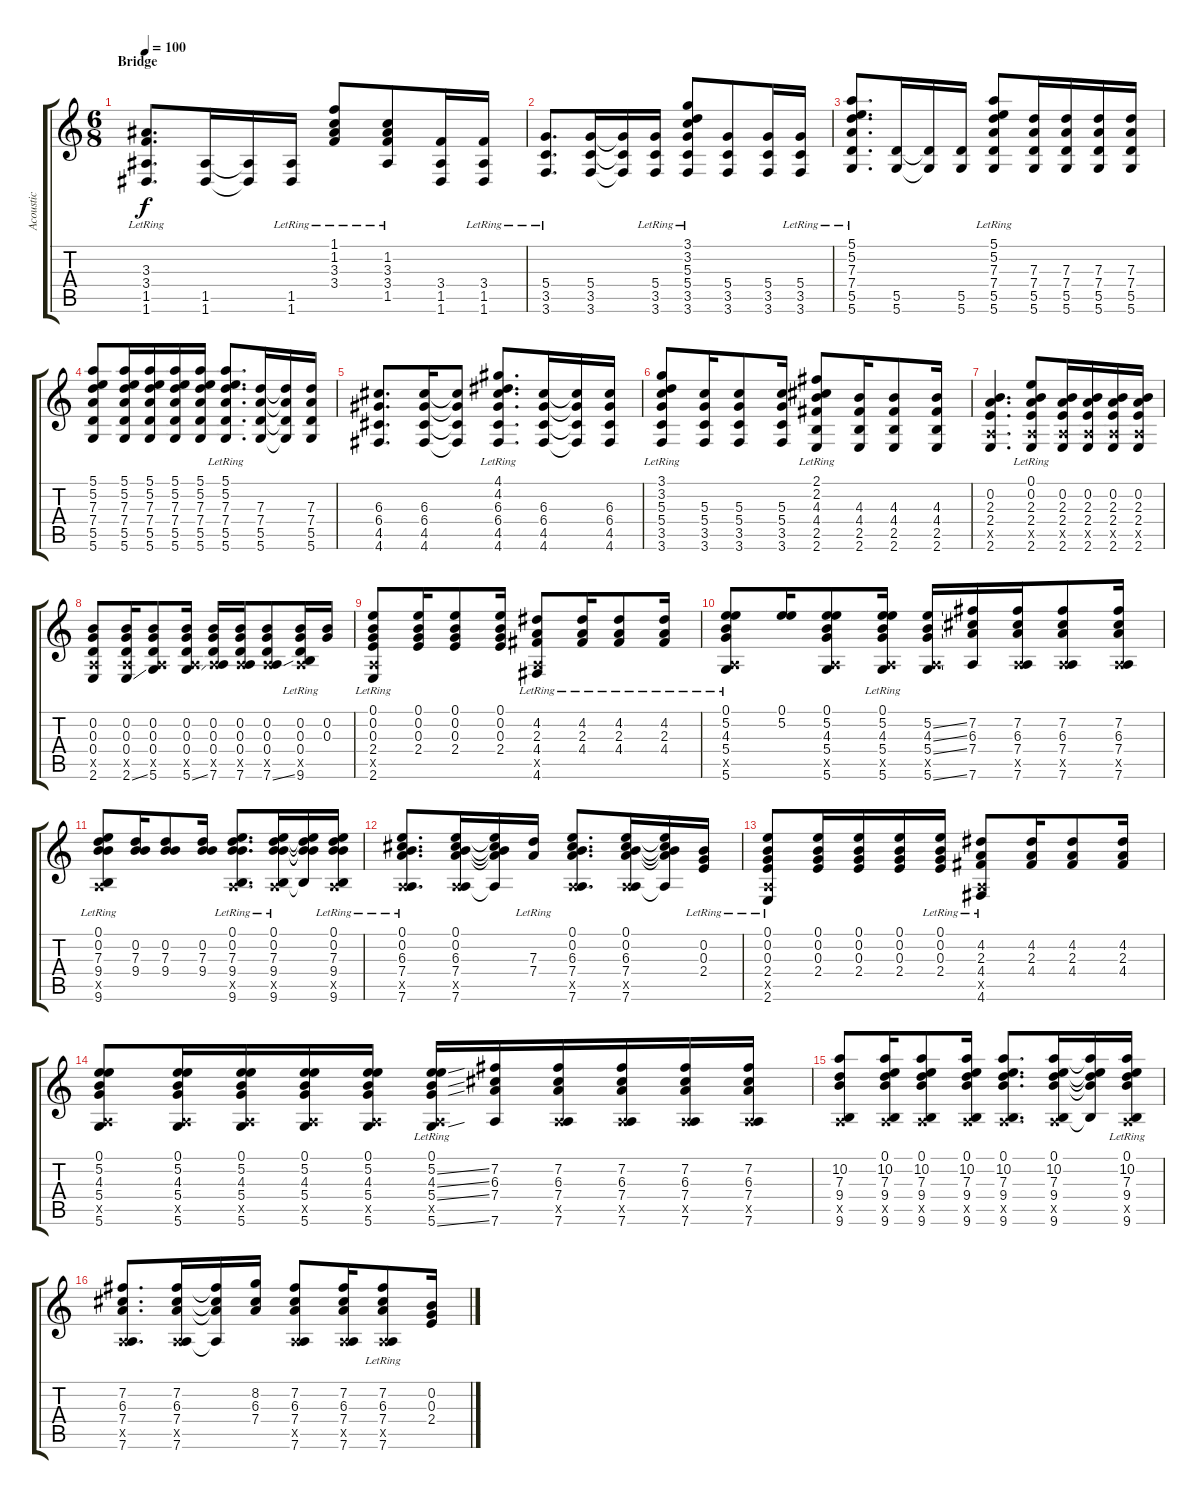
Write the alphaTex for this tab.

\track ("Acoustic" "Acoustic") {instrument acousticguitarsteel}
\staff {score tabs}
\tuning (E4 B3 G3 D3 A2 D2) {hide}
\ts (6 8)
\section ("" "Bridge")
\tempo 100
\clef g2
\ks c
(3.3{lr} 3.4{lr} 1.5{lr} 1.6{lr}).8{d dy f} (1.5 1.6).16 (1.5{t} 1.6{t}).16 (1.5{lr} 1.6{lr}).16 (1.1{lr} 1.2 3.3 3.4).8 (1.2{lr} 3.3{lr} 3.4 1.5).8 (3.4 1.5 1.6).16 (3.4{lr} 1.5{lr} 1.6{lr}).16 |
(5.4{lr} 3.5{lr} 3.6{lr}).8{d} (5.4 3.5 3.6).16 (5.4{t} 3.5{t} 3.6{t}).16 (5.4 3.5{lr} 3.6{lr}).16 (3.1{lr} 3.2{lr} 5.3{lr} 5.4 3.5 3.6).8 (5.4 3.5 3.6).8 (5.4 3.5 3.6).16 (5.4{lr} 3.5{lr} 3.6{lr}).16 |
(5.1{lr} 5.2{lr} 7.3{lr} 7.4{lr} 5.5{lr} 5.6{lr}).8{d} (5.5 5.6).16 (5.5{t} 5.6{t}).16 (5.5 5.6).16 (5.1{lr} 5.2{lr} 7.3{lr} 7.4{lr} 5.5{lr} 5.6{lr}).8 (7.3 7.4 5.5 5.6).16 (7.3 7.4 5.5 5.6).16 (7.3 7.4 5.5 5.6).16 (7.3 7.4 5.5 5.6).16 |
(5.1 5.2 7.3 7.4 5.5 5.6).8 (5.1 5.2 7.3 7.4 5.5 5.6).16 (5.1 5.2 7.3 7.4 5.5 5.6).16 (5.1 5.2 7.3 7.4 5.5 5.6).16 (5.1 5.2 7.3 7.4 5.5 5.6).16 (5.1{lr} 5.2{lr} 7.3 7.4 5.5 5.6).8{d} (7.3 7.4 5.5 5.6).16 (7.3{t} 7.4{t} 5.5{t} 5.6{t}).16 (7.3 7.4 5.5 5.6).16 |
(6.3 6.4 4.5 4.6).8{d} (6.3 6.4 4.5 4.6).16 (6.3{t} 6.4{t} 4.5{t} 4.6{t}).8 (4.1{lr} 4.2{lr} 6.3 6.4 4.5 4.6).8{d} (6.3 6.4 4.5 4.6).16 (6.3{t} 6.4{t} 4.5{t} 4.6{t}).16 (6.3 6.4 4.5 4.6).16 |
(3.1{lr} 3.2{lr} 5.3 5.4 3.5 3.6).8 (5.3 5.4 3.5 3.6).16 (5.3 5.4 3.5 3.6).8 (5.3 5.4 3.5 3.6).16 (2.1{lr} 2.2{lr} 4.3 4.4 2.5 2.6).8 (4.3 4.4 2.5 2.6).16 (4.3 4.4 2.5 2.6).8 (4.3 4.4 2.5 2.6).16 |
(0.2 2.3 2.4 0.5{x} 2.6).4{d} (0.1{lr} 0.2 2.3 2.4 0.5{x} 2.6).8 (0.2 2.3 2.4 0.5{x} 2.6).16 (0.2 2.3 2.4 0.5{x} 2.6).16 (0.2 2.3 2.4 0.5{x} 2.6).16 (0.2 2.3 2.4 0.5{x} 2.6).16 |
(0.2 0.3 0.4 0.5{x} 2.6).8 (0.2 0.3 0.4 0.5{x} 2.6{ss}).16 (0.2 0.3 0.4 0.5{x} 5.6).8 (0.2 0.3 0.4 0.5{x} 5.6{ss}).16 (0.2 0.3 0.4 0.5{x} 7.6).16 (0.2 0.3 0.4 0.5{x} 7.6).16 (0.2 0.3 0.4 0.5{x} 7.6{ss}).8 (0.2 0.3 0.4{lr} 0.5{x} 9.6{lr}).16 (0.2 0.3).16 |
(0.1 0.2 0.3 2.4{lr} 0.5{x} 2.6{lr}).8 (0.1 0.2 0.3 2.4).16 (0.1 0.2 0.3 2.4).8 (0.1 0.2 0.3 2.4).16 (4.2{lr} 2.3{lr} 4.4{lr} 0.5{x} 4.6{lr}).8 (4.2{lr} 2.3{lr} 4.4{lr}).16 (4.2{lr} 2.3{lr} 4.4{lr}).8 (4.2{lr} 2.3{lr} 4.4{lr}).16 |
(0.1 5.2 4.3{lr} 5.4{lr} 0.5{x} 5.6{lr}).8 (0.1 5.2).16 (0.1 5.2 4.3 5.4 0.5{x} 5.6).8 (0.1{lr} 5.2 4.3 5.4 0.5{x} 5.6).16 (5.2{ss} 4.3{ss} 5.4{ss} 0.5{x} 5.6{ss}).16 (7.2 6.3 7.4 7.6).16 (7.2 6.3 7.4 0.5{x} 7.6).16 (7.2 6.3 7.4 0.5{x} 7.6).8 (7.2 6.3 7.4 0.5{x} 7.6).16 |
(0.1{lr} 0.2 7.3 9.4 0.5{x} 9.6{lr}).8 (0.2 7.3 9.4).16 (0.2 7.3 9.4).8 (0.2 7.3 9.4).16 (0.1{lr} 0.2{lr} 7.3{lr} 9.4{lr} 0.5{x} 9.6{lr}).8{d} (0.1 0.2 7.3 9.4 0.5{x} 9.6{lr}).16 (0.1{t} 0.2{t} 7.3{t} 9.4{t} 9.6{t}).16 (0.1 0.2 7.3 9.4 0.5{x} 9.6{lr}).16 |
(0.1 0.2 6.3 7.4 0.5{x} 7.6{lr}).8{d} (0.1 0.2 6.3 7.4 0.5{x} 7.6).16 (0.1{t} 0.2{t} 6.3{t} 7.4{t} 7.6{t}).16 (7.3{lr} 7.4{lr}).16 (0.1 0.2 6.3 7.4 0.5{x} 7.6).8{d} (0.1 0.2 6.3 7.4 0.5{x} 7.6).16 (0.1{t} 0.2{t} 6.3{t} 7.4{t} 7.6{t}).16 (0.2{lr} 0.3{lr} 2.4{lr}).16 |
(0.1 0.2 0.3 2.4 0.5{x} 2.6{lr}).8 (0.1 0.2 0.3 2.4).16 (0.1 0.2 0.3 2.4).16 (0.1 0.2 0.3 2.4).16 (0.1{lr} 0.2 0.3 2.4).16 (4.2 2.3 4.4 0.5{x} 4.6{lr}).8 (4.2 2.3 4.4).16 (4.2 2.3 4.4).8 (4.2 2.3 4.4).16 |
(0.1 5.2 4.3 5.4 0.5{x} 5.6).8 (0.1 5.2 4.3 5.4 0.5{x} 5.6).16 (0.1 5.2 4.3 5.4 0.5{x} 5.6).16 (0.1 5.2 4.3 5.4 0.5{x} 5.6).16 (0.1 5.2 4.3 5.4 0.5{x} 5.6).16 (0.1{lr} 5.2{ss} 4.3{ss} 5.4{ss} 0.5{x} 5.6{ss}).16 (7.2 6.3 7.4 7.6).16 (7.2 6.3 7.4 0.5{x} 7.6).16 (7.2 6.3 7.4 0.5{x} 7.6).16 (7.2 6.3 7.4 0.5{x} 7.6).16 (7.2 6.3 7.4 0.5{x} 7.6).16 |
(10.2 7.3 9.4 0.5{x} 9.6).8 (0.1 10.2 7.3 9.4 0.5{x} 9.6).16 (0.1 10.2 7.3 9.4 0.5{x} 9.6).8 (0.1 10.2 7.3 9.4 0.5{x} 9.6).16 (0.1 10.2 7.3 9.4 0.5{x} 9.6).8{d} (0.1 10.2 7.3 9.4 0.5{x} 9.6).16 (0.1{t} 10.2{t} 7.3{t} 9.4{t} 9.6{t}).16 (0.1{lr} 10.2{lr} 7.3{lr} 9.4{lr} 0.5{x} 9.6{lr}).16 |
(7.2 6.3 7.4 0.5{x} 7.6).8{d} (7.2 6.3 7.4 0.5{x} 7.6).16 (7.2{t} 6.3{t} 7.4{t} 7.6{t}).16 (8.2 6.3 7.4).16 (7.2 6.3 7.4 0.5{x} 7.6).8 (7.2 6.3 7.4 0.5{x} 7.6).16 (7.2 6.3 7.4 0.5{x} 7.6{lr}).8 (0.2 0.3 2.4).16
